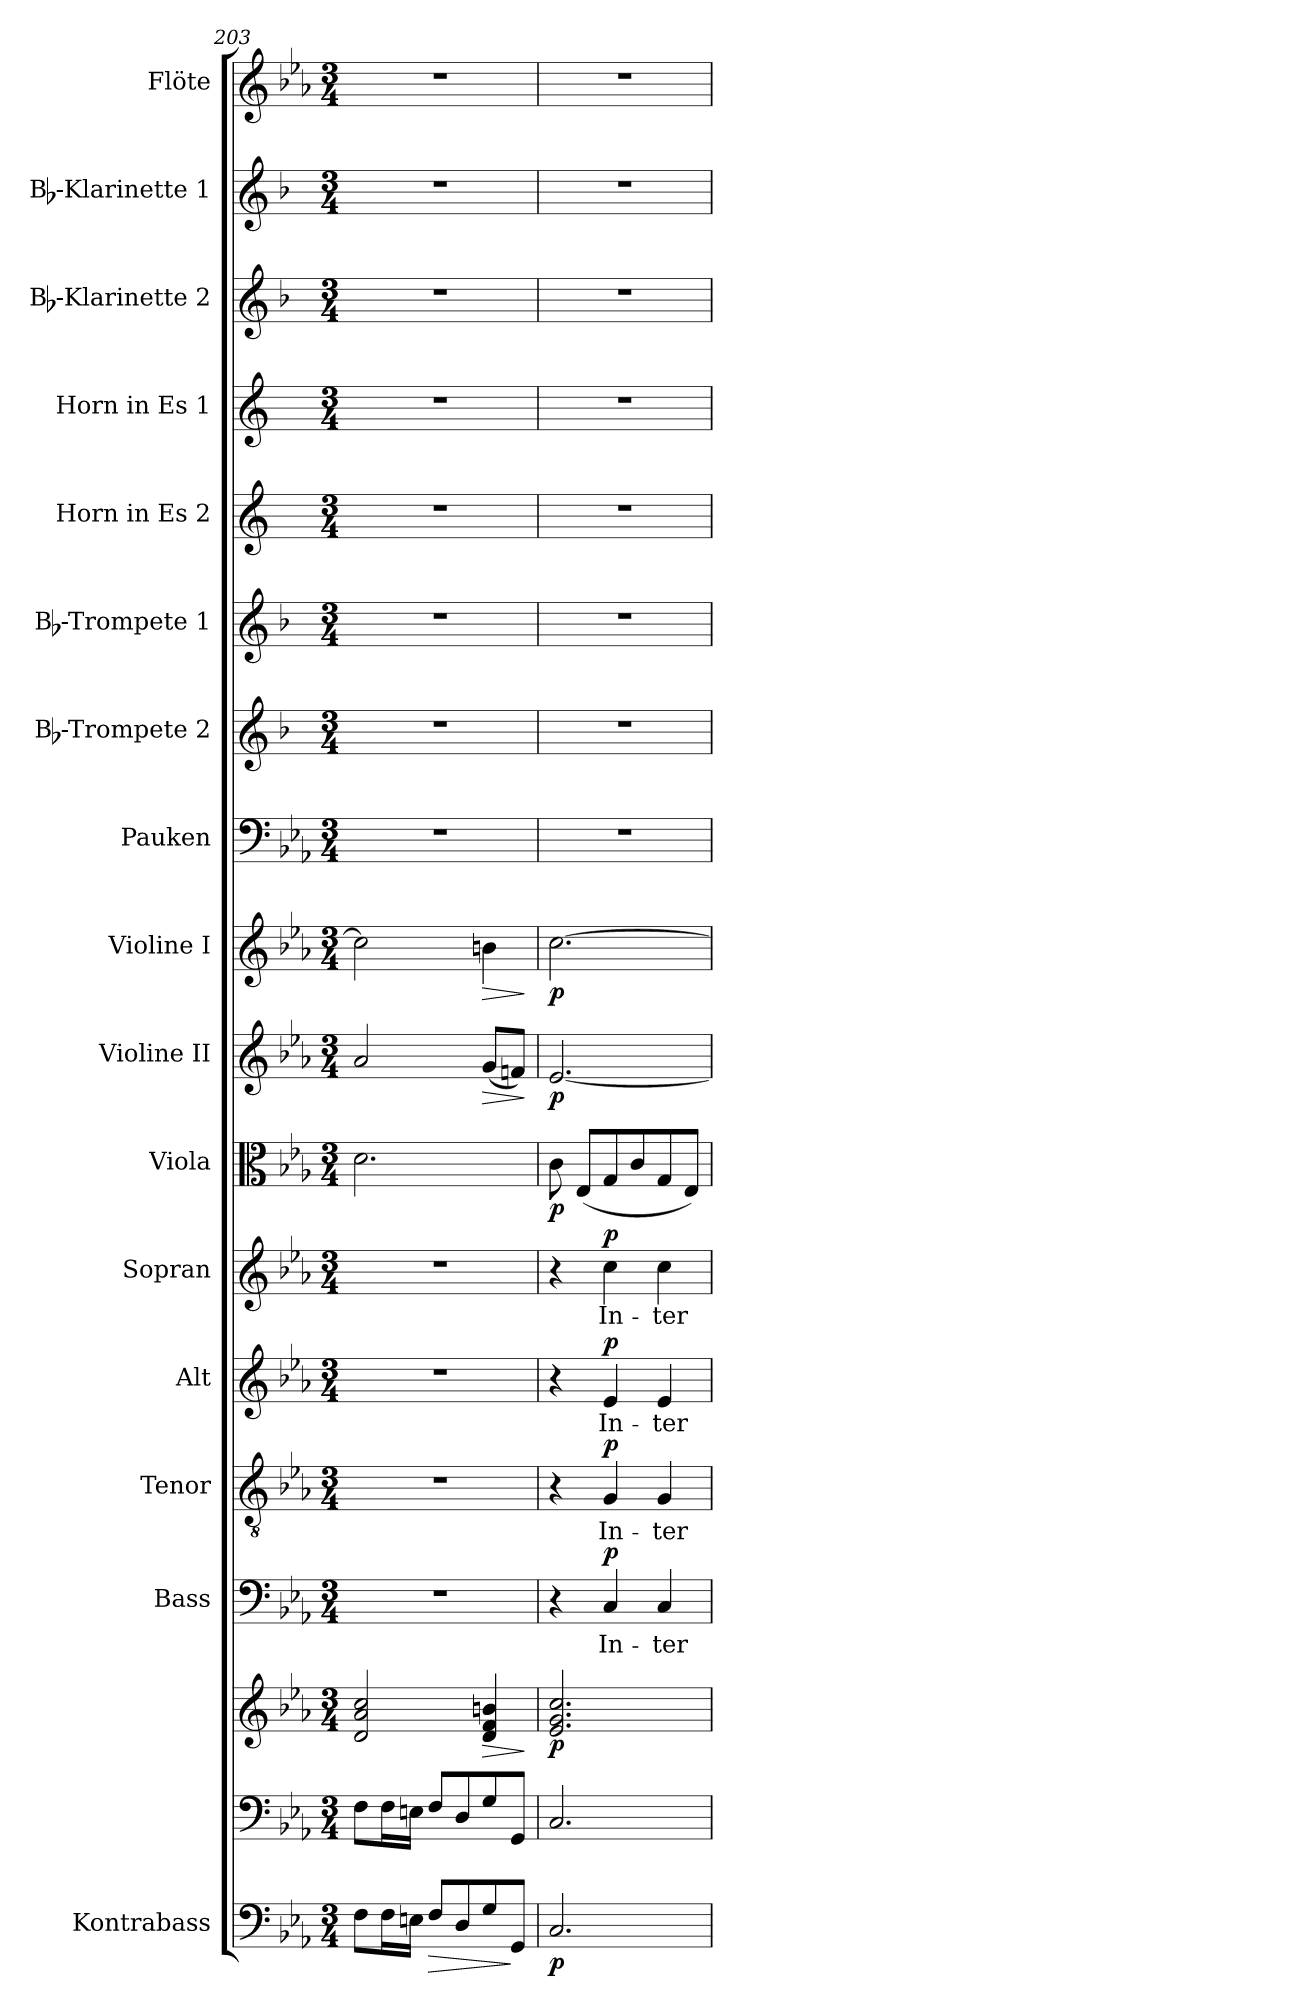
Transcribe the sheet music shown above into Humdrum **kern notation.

**kern	**dynam	**kern	**kern	**dynam	**kern	**text	**dynam	**kern	**text	**dynam	**kern	**text	**dynam	**kern	**text	**dynam	**kern	**dynam	**kern	**dynam	**kern	**dynam	**kern	**kern	**kern	**kern	**kern	**kern	**kern	**kern
*part17	*part17	*part16	*part16	*part16	*part15	*part15	*part15	*part14	*part14	*part14	*part13	*part13	*part13	*part12	*part12	*part12	*part11	*part11	*part10	*part10	*part9	*part9	*part8	*part7	*part6	*part5	*part4	*part3	*part2	*part1
*staff18	*staff18	*staff17	*staff16	*staff16/17	*staff15	*staff15	*staff15	*staff14	*staff14	*staff14	*staff13	*staff13	*staff13	*staff12	*staff12	*staff12	*staff11	*staff11	*staff10	*staff10	*staff9	*staff9	*staff8	*staff7	*staff6	*staff5	*staff4	*staff3	*staff2	*staff1
*I"Kontrabass	*	*	*	*	*I"Bass	*	*	*I"Tenor	*	*	*I"Alt	*	*	*I"Sopran	*	*	*I"Viola	*	*I"Violine II	*	*I"Violine I	*	*I"Pauken	*I"Bb-Trompete 2	*I"Bb-Trompete 1	*I"Horn in Es 2	*I"Horn in Es 1	*I"Bb-Klarinette 2	*I"Bb-Klarinette 1	*I"Flöte
*I'Kb.	*	*	*	*	*I'B.	*	*	*I'T.	*	*	*I'A.	*	*	*I'S.	*	*	*I'Vla.	*	*I'Vl. II	*	*I'Vl. I	*	*I'Pk.	*I'Bb Trp. 2	*I'Bb Trp. 1	*	*	*I'Bb Kl. 2	*I'Bb Kl. 1	*I'Fl.
*clefF4	*	*clefF4	*clefG2	*	*clefF4	*	*	*clefGv2	*	*	*clefG2	*	*	*clefG2	*	*	*clefC3	*	*clefG2	*	*clefG2	*	*clefF4	*clefG2	*clefG2	*clefG2	*clefG2	*clefG2	*clefG2	*clefG2
*ITrd7c12	*	*	*	*	*	*	*	*	*	*	*	*	*	*	*	*	*	*	*	*	*	*	*	*ITrd1c2	*ITrd1c2	*ITrd5c9	*ITrd5c9	*ITrd1c2	*ITrd1c2	*
*k[b-e-a-]	*	*k[b-e-a-]	*k[b-e-a-]	*	*k[b-e-a-]	*	*	*k[b-e-a-]	*	*	*k[b-e-a-]	*	*	*k[b-e-a-]	*	*	*k[b-e-a-]	*	*k[b-e-a-]	*	*k[b-e-a-]	*	*k[b-e-a-]	*k[b-e-a-]	*k[b-e-a-]	*k[b-e-a-]	*k[b-e-a-]	*k[b-e-a-]	*k[b-e-a-]	*k[b-e-a-]
*E-:	*	*E-:	*E-:	*	*E-:	*	*	*E-:	*	*	*E-:	*	*	*E-:	*	*	*E-:	*	*E-:	*	*E-:	*	*E-:	*E-:	*E-:	*E-:	*E-:	*E-:	*E-:	*E-:
*M3/4	*	*M3/4	*M3/4	*	*M3/4	*	*	*M3/4	*	*	*M3/4	*	*	*M3/4	*	*	*M3/4	*	*M3/4	*	*M3/4	*	*M3/4	*M3/4	*M3/4	*M3/4	*M3/4	*M3/4	*M3/4	*M3/4
=203	=203	=203	=203	=203	=203	=203	=203	=203	=203	=203	=203	=203	=203	=203	=203	=203	=203	=203	=203	=203	=203	=203	=203	=203	=203	=203	=203	=203	=203	=203
8FF\L	.	8F\L	2d/ 2a-/ 2cc/	.	2.r	.	.	2.r	.	.	2.r	.	.	2.r	.	.	2.d\	.	2a-/	.	2cc\]	.	2.r	2.r	2.r	2.r	2.r	2.r	2.r	2.r
16FF\L	.	16F\L	.	.	.	.	.	.	.	.	.	.	.	.	.	.	.	.	.	.	.	.	.	.	.	.	.	.	.	.
16EEn\JJ	.	16En\JJ	.	.	.	.	.	.	.	.	.	.	.	.	.	.	.	.	.	.	.	.	.	.	.	.	.	.	.	.
!	!LO:HP:b	!	!	!	!	!	!	!	!	!	!	!	!	!	!	!	!	!	!	!	!	!	!	!	!	!	!	!	!	!
8FF/L	>	8F/L	.	.	.	.	.	.	.	.	.	.	.	.	.	.	.	.	.	.	.	.	.	.	.	.	.	.	.	.
8DD/	.	8D/	.	.	.	.	.	.	.	.	.	.	.	.	.	.	.	.	.	.	.	.	.	.	.	.	.	.	.	.
!	!	!	!	!LO:HP:b	!	!	!	!	!	!	!	!	!	!	!	!	!	!	!	!LO:HP:b	!	!LO:HP:b	!	!	!	!	!	!	!	!
8GG/	.	8G/	4d/ 4f/ 4bn/	>	.	.	.	.	.	.	.	.	.	.	.	.	.	.	(<8g/L	>	4bn\	>	.	.	.	.	.	.	.	.
8GGG/J	]	8GG/J	.	.	.	.	.	.	.	.	.	.	.	.	.	.	.	.	8fn/J)	.	.	.	.	.	.	.	.	.	.	.
.	.	.	.	]	.	.	.	.	.	.	.	.	.	.	.	.	.	.	.	]	.	]	.	.	.	.	.	.	.	.
!!LO:PB:g=z
=204	=204	=204	=204	=204	=204	=204	=204	=204	=204	=204	=204	=204	=204	=204	=204	=204	=204	=204	=204	=204	=204	=204	=204	=204	=204	=204	=204	=204	=204	=204
!	!LO:DY:b	!	!	!LO:DY:b	!	!	!	!	!	!	!	!	!	!	!	!	!	!LO:DY:b	!	!LO:DY:b	!	!LO:DY:b	!	!	!	!	!	!	!	!
2.CC/	p	2.C/	2.e-/ 2.g/ 2.cc/	p	4r	.	.	4r	.	.	4r	.	.	4r	.	.	8c\	p	[2.e-/	p	[2.cc\	p	2.r	2.r	2.r	2.r	2.r	2.r	2.r	2.r
.	.	.	.	.	.	.	.	.	.	.	.	.	.	.	.	.	(<8E-/L	.	.	.	.	.	.	.	.	.	.	.	.	.
!	!	!	!	!	!	!LO:LY:b	!LO:DY:a	!	!LO:LY:b	!LO:DY:a	!	!LO:LY:b	!LO:DY:a	!	!LO:LY:b	!LO:DY:a	!	!	!	!	!	!	!	!	!	!	!	!	!	!
.	.	.	.	.	4C/	In-	p	4G/	In-	p	4e-/	In-	p	4cc\	In-	p	8G/	.	.	.	.	.	.	.	.	.	.	.	.	.
.	.	.	.	.	.	.	.	.	.	.	.	.	.	.	.	.	8c/	.	.	.	.	.	.	.	.	.	.	.	.	.
!	!	!	!	!	!	!LO:LY:b	!	!	!LO:LY:b	!	!	!LO:LY:b	!	!	!LO:LY:b	!	!	!	!	!	!	!	!	!	!	!	!	!	!	!
.	.	.	.	.	4C/	-ter	.	4G/	-ter	.	4e-/	-ter	.	4cc\	-ter	.	8G/	.	.	.	.	.	.	.	.	.	.	.	.	.
.	.	.	.	.	.	.	.	.	.	.	.	.	.	.	.	.	8E-/J)	.	.	.	.	.	.	.	.	.	.	.	.	.
=	=	=	=	=	=	=	=	=	=	=	=	=	=	=	=	=	=	=	=	=	=	=	=	=	=	=	=	=	=	=
*-	*-	*-	*-	*-	*-	*-	*-	*-	*-	*-	*-	*-	*-	*-	*-	*-	*-	*-	*-	*-	*-	*-	*-	*-	*-	*-	*-	*-	*-	*-
